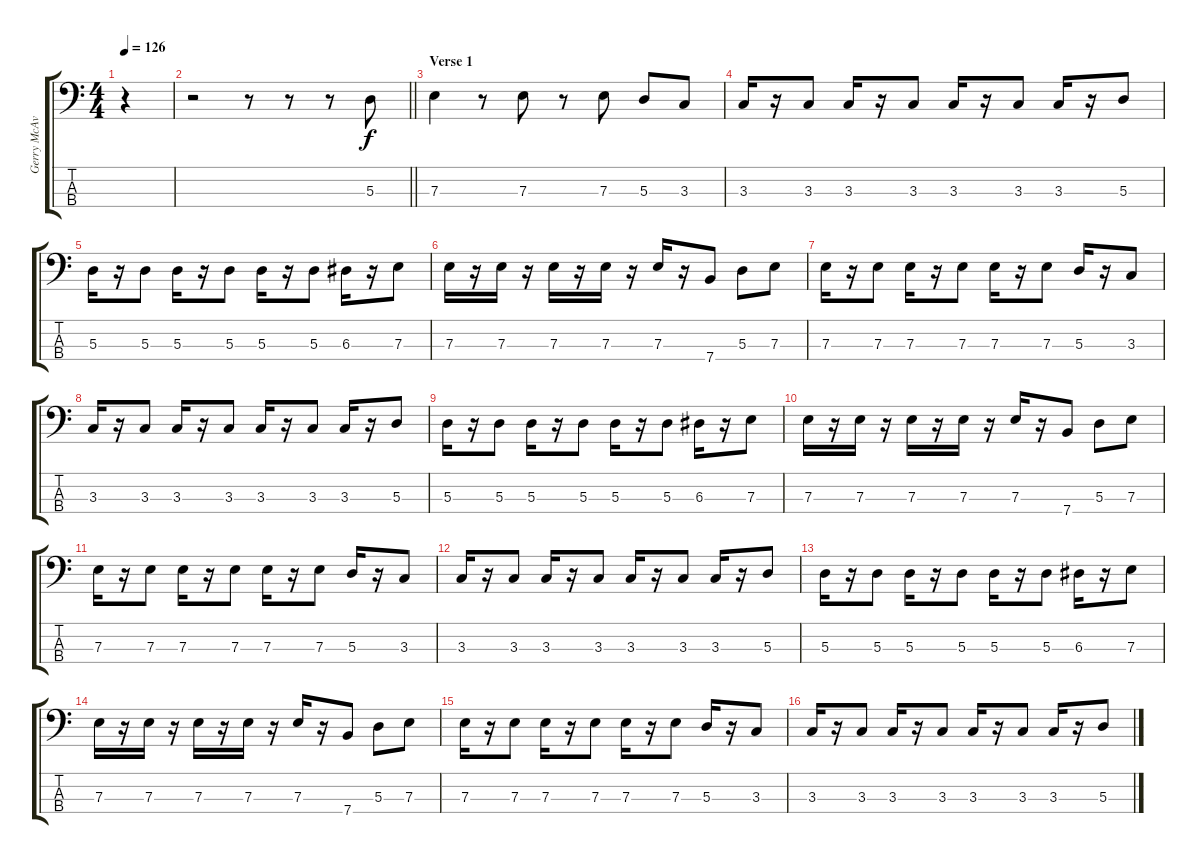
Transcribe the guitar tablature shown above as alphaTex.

\track ("Gerry McAvoy" "Gerry McAv") {instrument electricbasspick}
\staff {score tabs}
\tuning (G2 D2 A1 E1) {hide}
\ts (4 4)
\tempo 126
\clef f4
\ks c
r.4{dy f instrument electricbasspick} |
\barLineRight lightlight
r.2 r.8 r.8 r.8 5.3.8 |
\section ("" "Verse 1")
7.3.4 r.8 7.3.8 r.8 7.3.8 5.3.8 3.3.8 |
3.3.16 r.16 3.3.8 3.3.16 r.16 3.3.8 3.3.16 r.16 3.3.8 3.3.16 r.16 5.3.8 |
5.3.16 r.16 5.3.8 5.3.16 r.16 5.3.8 5.3.16 r.16 5.3.8 6.3.16 r.16 7.3.8 |
7.3.16 r.16 7.3.16 r.16 7.3.16 r.16 7.3.16 r.16 7.3.16 r.16 7.4.8 5.3.8 7.3.8 |
7.3.16 r.16 7.3.8 7.3.16 r.16 7.3.8 7.3.16 r.16 7.3.8 5.3.16 r.16 3.3.8 |
3.3.16 r.16 3.3.8 3.3.16 r.16 3.3.8 3.3.16 r.16 3.3.8 3.3.16 r.16 5.3.8 |
5.3.16 r.16 5.3.8 5.3.16 r.16 5.3.8 5.3.16 r.16 5.3.8 6.3.16 r.16 7.3.8 |
7.3.16 r.16 7.3.16 r.16 7.3.16 r.16 7.3.16 r.16 7.3.16 r.16 7.4.8 5.3.8 7.3.8 |
7.3.16 r.16 7.3.8 7.3.16 r.16 7.3.8 7.3.16 r.16 7.3.8 5.3.16 r.16 3.3.8 |
3.3.16 r.16 3.3.8 3.3.16 r.16 3.3.8 3.3.16 r.16 3.3.8 3.3.16 r.16 5.3.8 |
5.3.16 r.16 5.3.8 5.3.16 r.16 5.3.8 5.3.16 r.16 5.3.8 6.3.16 r.16 7.3.8 |
7.3.16 r.16 7.3.16 r.16 7.3.16 r.16 7.3.16 r.16 7.3.16 r.16 7.4.8 5.3.8 7.3.8 |
7.3.16 r.16 7.3.8 7.3.16 r.16 7.3.8 7.3.16 r.16 7.3.8 5.3.16 r.16 3.3.8 |
3.3.16 r.16 3.3.8 3.3.16 r.16 3.3.8 3.3.16 r.16 3.3.8 3.3.16 r.16 5.3.8
